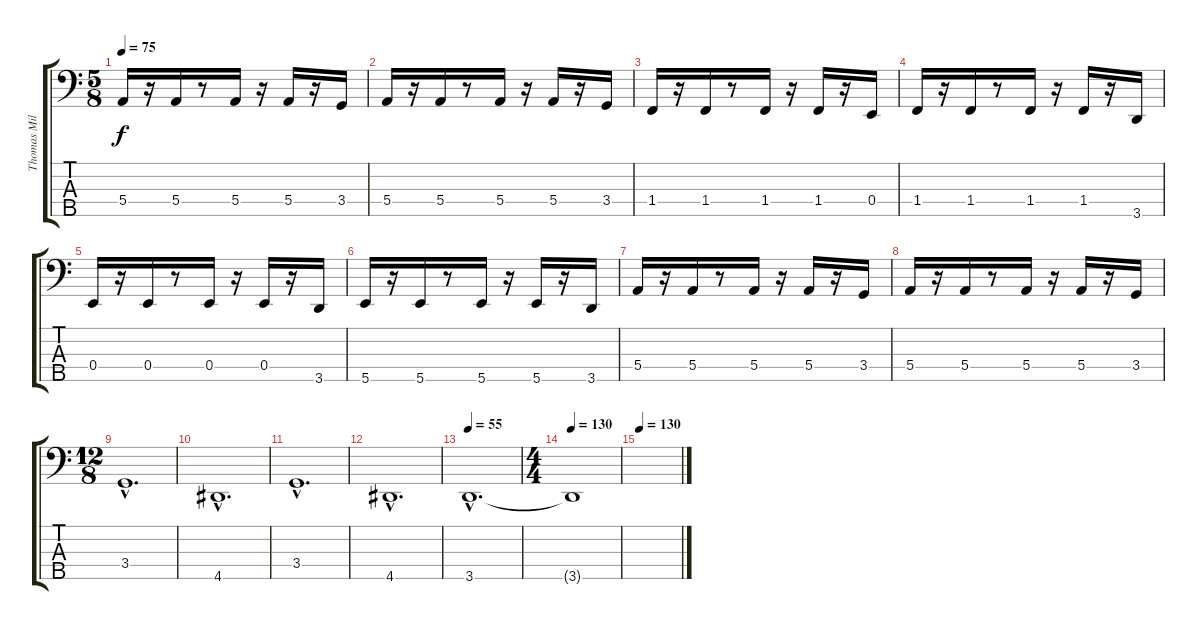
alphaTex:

\track ("Thomas Miller - Basse" "Thomas Mil") {instrument electricbasspick}
\staff {score tabs}
\tuning (G2 D2 A1 E1 B0) {hide}
\ts (5 8)
\tempo 75
\clef f4
\ks c
5.4.16{dy f} r.16 5.4.16 r.8 5.4.16 r.16 5.4.16 r.16 3.4.16 |
5.4.16 r.16 5.4.16 r.8 5.4.16 r.16 5.4.16 r.16 3.4.16 |
1.4.16 r.16 1.4.16 r.8 1.4.16 r.16 1.4.16 r.16 0.4.16 |
1.4.16 r.16 1.4.16 r.8 1.4.16 r.16 1.4.16 r.16 3.5.16 |
0.4.16 r.16 0.4.16 r.8 0.4.16 r.16 0.4.16 r.16 3.5.16 |
5.5.16 r.16 5.5.16 r.8 5.5.16 r.16 5.5.16 r.16 3.5.16 |
5.4.16 r.16 5.4.16 r.8 5.4.16 r.16 5.4.16 r.16 3.4.16 |
5.4.16 r.16 5.4.16 r.8 5.4.16 r.16 5.4.16 r.16 3.4.16 |
\ts (12 8)
3.4{hac}.1{d} |
4.5{hac}.1{d} |
3.4{hac}.1{d} |
4.5{hac}.1{d} |
\tempo 55
3.5{hac}.1{d volume 1} |
\ts (4 4)
\tempo 130
3.5{t}.1 |
\tempo 130
